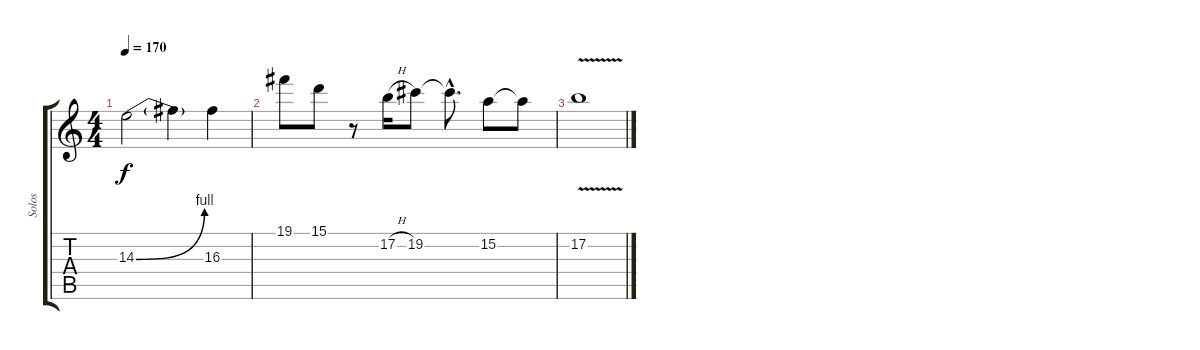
\track ("Solos" "Solos") {instrument overdrivenguitar}
\staff {score tabs}
\tuning (B3 Gb3 D3 A2 E2 B1) {hide}
\ts (4 4)
\tempo 170
\clef g2
\ks c
14.3{be (bend 0 0 60 4)}.2{dy f} 14.3{t}.4 16.3.4 |
19.1.8 15.1.8 r.8 17.2{h}.16 19.2.8 19.2{hac t}.8{d} 15.2.8 15.2{t}.8 |
17.2{v}.1
